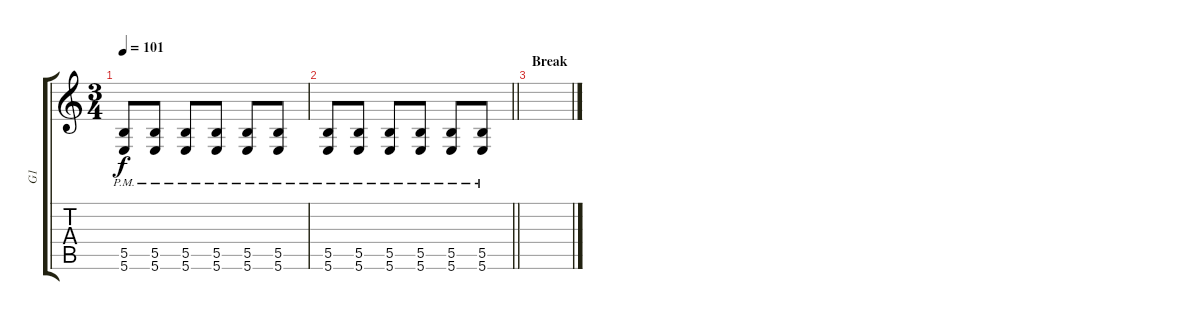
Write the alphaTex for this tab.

\track ("G1" "G1") {instrument distortionguitar}
\staff {score tabs}
\tuning (Db4 Ab3 E3 B2 Gb2 B1) {hide}
\ts (3 4)
\tempo 101
\clef g2
\ks c
(5.5{pm} 5.6{pm}).8{dy f} (5.5{pm} 5.6{pm}).8 (5.5{pm} 5.6{pm}).8 (5.5{pm} 5.6{pm}).8 (5.5{pm} 5.6{pm}).8 (5.5{pm} 5.6{pm}).8 |
\barLineRight lightlight
(5.5{pm} 5.6{pm}).8 (5.5{pm} 5.6{pm}).8 (5.5{pm} 5.6{pm}).8 (5.5{pm} 5.6{pm}).8 (5.5{pm} 5.6{pm}).8 (5.5{pm} 5.6{pm}).8 |
\section ("" "Break")
